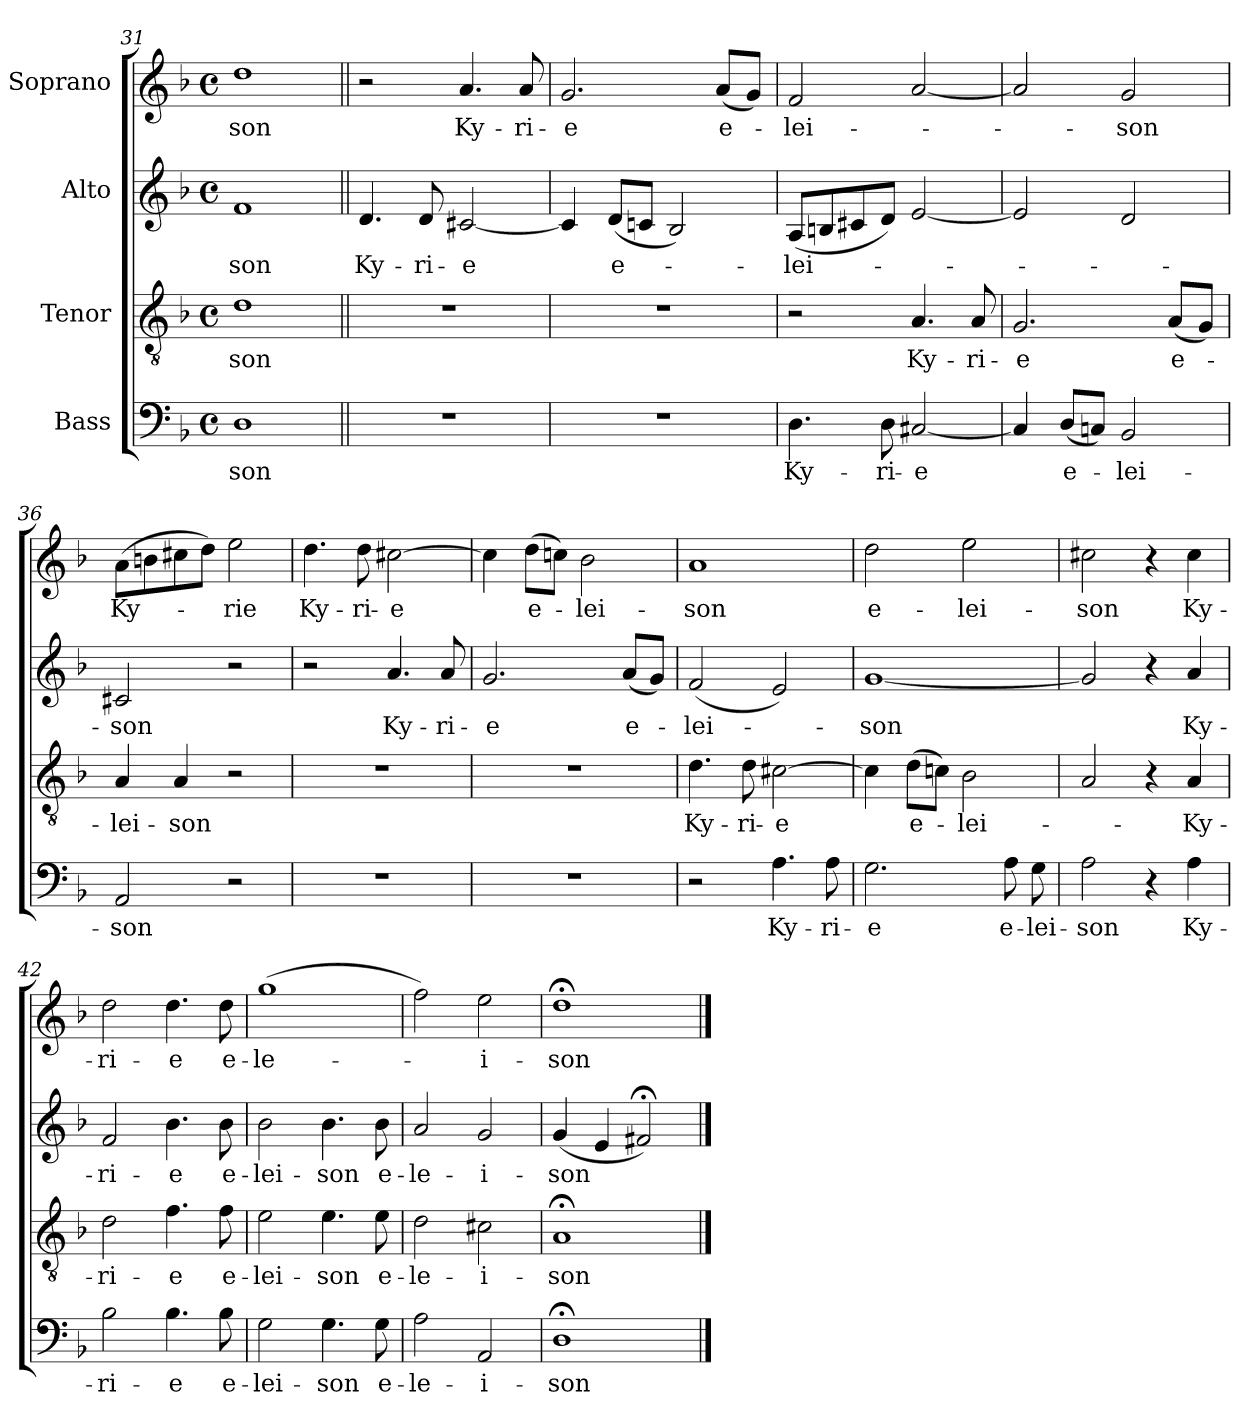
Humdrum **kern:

**kern	**text	**kern	**text	**kern	**text	**kern	**text
*part4	*part4	*part3	*part3	*part2	*part2	*part1	*part1
*staff4	*staff4	*staff3	*staff3	*staff2	*staff2	*staff1	*staff1
*I"Bass	*	*I"Tenor	*	*I"Alto	*	*I"Soprano	*
!!LO:PB:g=z
*clefF4	*	*clefGv2	*	*clefG2	*	*clefG2	*
*k[b-]	*	*k[b-]	*	*k[b-]	*	*k[b-]	*
*F:	*	*F:	*	*F:	*	*F:	*
*M4/4	*	*M4/4	*	*M4/4	*	*M4/4	*
*met(c)	*	*met(c)	*	*met(c)	*	*met(c)	*
=31	=31	=31	=31	=31	=31	=31	=31
1D	-son	1d	-son	1f	-son	1dd	-son
=32||	=32||	=32||	=32||	=32||	=32||	=32||	=32||
1r	.	1r	.	4.d/	Ky-	2r	.
.	.	.	.	8d/	-ri-	.	.
.	.	.	.	[2c#X/	-e	4.a/	Ky-
.	.	.	.	.	.	8a/	-ri-
=33	=33	=33	=33	=33	=33	=33	=33
1r	.	1r	.	4c#/]	.	2.g/	-e
.	.	.	.	(8d/L	e-	.	.
.	.	.	.	8cn/J	.	.	.
.	.	.	.	2B-/)	.	.	.
.	.	.	.	.	.	(8a/L	e-
.	.	.	.	.	.	8g/J)	.
=34	=34	=34	=34	=34	=34	=34	=34
4.D\	Ky-	2r	.	(8A/L	-lei-	2f/	-lei-
.	.	.	.	8Bn/	.	.	.
.	.	.	.	8c#X/	.	.	.
8D\	-ri-	.	.	8d/J)	.	.	.
[2C#X/	-e	4.A/	Ky-	[2e/	.	[2a/	.
.	.	8A/	-ri-	.	.	.	.
=35	=35	=35	=35	=35	=35	=35	=35
4C#/]	.	2.G/	-e	2e/]	.	2a/]	.
(8D/L	e-	.	.	.	.	.	.
8Cn/J)	.	.	.	.	.	.	.
2BB-/	-lei-	.	.	2d/	.	2g/	-son
.	.	(8A/L	e-	.	.	.	.
.	.	8G/J)	.	.	.	.	.
!!LO:LB:g=z
=36	=36	=36	=36	=36	=36	=36	=36
2AA/	-son	4A/	-lei-	2c#X/	-son	(8a\L	Ky-
.	.	.	.	.	.	8bn\	.
.	.	4A/	-son	.	.	8cc#X\	.
.	.	.	.	.	.	8dd\J)	.
2r	.	2r	.	2r	.	2ee\	-rie
=37	=37	=37	=37	=37	=37	=37	=37
1r	.	1r	.	2r	.	4.dd\	Ky-
.	.	.	.	.	.	8dd\	-ri-
.	.	.	.	4.a/	Ky-	[2cc#X\	-e
.	.	.	.	8a/	-ri-	.	.
=38	=38	=38	=38	=38	=38	=38	=38
1r	.	1r	.	2.g/	-e	4cc#\]	.
.	.	.	.	.	.	(8dd\L	e-
.	.	.	.	.	.	8ccn\J)	.
.	.	.	.	.	.	2b-\	-lei-
.	.	.	.	(8a/L	e-	.	.
.	.	.	.	8g/J)	.	.	.
=39	=39	=39	=39	=39	=39	=39	=39
2r	.	4.d\	Ky-	(2f/	-lei-	1a	-son
.	.	8d\	-ri-	.	.	.	.
4.A\	Ky-	[2c#X\	-e	2e/)	.	.	.
8A\	-ri-	.	.	.	.	.	.
=40	=40	=40	=40	=40	=40	=40	=40
2.G\	-e	4c#\]	.	[1g	-son	2dd\	e-
.	.	(8d\L	e-	.	.	.	.
.	.	8cn\J)	.	.	.	.	.
.	.	2B-\	-lei-	.	.	2ee\	-lei-
8A\	e-	.	.	.	.	.	.
8G\	-lei-	.	.	.	.	.	.
!!LO:LB:g=z
=41	=41	=41	=41	=41	=41	=41	=41
2A\	-son	2A/	.	2g/]	.	2cc#X\	-son
4r	.	4r	.	4r	.	4r	.
4A\	Ky-	4A/	-Ky-	4a/	Ky-	4cc#\	Ky-
=42	=42	=42	=42	=42	=42	=42	=42
2B-\	-ri-	2d\	-ri-	2f/	-ri-	2dd\	-ri-
4.B-\	-e	4.f\	-e	4.b-\	-e	4.dd\	-e
8B-\	e-	8f\	e-	8b-\	e-	8dd\	e-
=43	=43	=43	=43	=43	=43	=43	=43
2G\	-lei-	2e\	-lei-	2b-\	-lei-	(1gg	-le-
4.G\	-son	4.e\	-son	4.b-\	-son	.	.
8G\	e-	8e\	e-	8b-\	e-	.	.
=44	=44	=44	=44	=44	=44	=44	=44
2A\	-le-	2d\	-le-	2a/	-le-	2ff\)	.
2AA/	-i-	2c#X\	-i-	2g/	-i-	2ee\	-i-
=45	=45	=45	=45	=45	=45	=45	=45
1D;<	-son	1A;<	-son	(4g/	-son	1dd;<	-son
.	.	.	.	4e/	.	.	.
.	.	.	.	2f#X;</)	.	.	.
==	==	==	==	==	==	==	==
*-	*-	*-	*-	*-	*-	*-	*-
